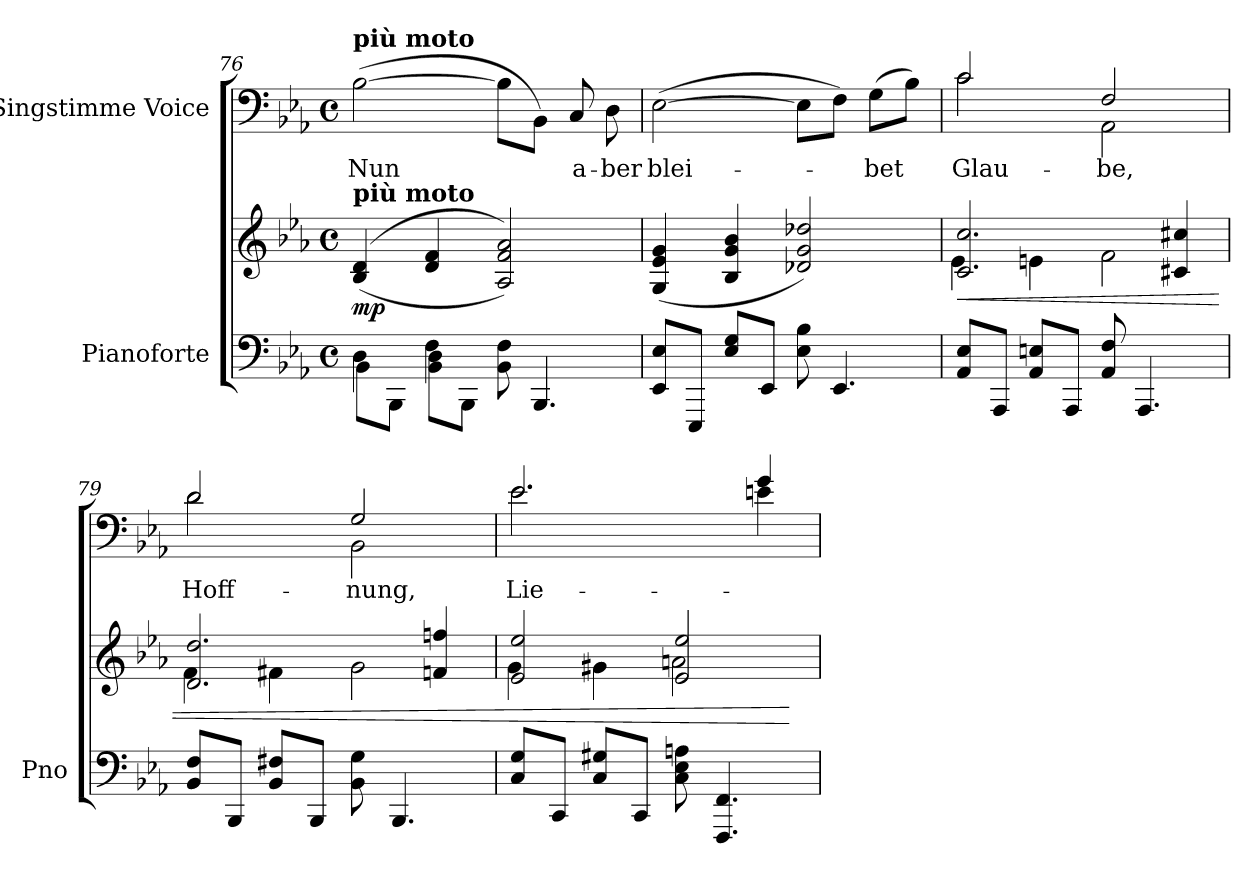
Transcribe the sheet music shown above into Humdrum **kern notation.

**kern	**kern	**dynam	**kern	**text
*part2	*part2	*part2	*part1	*part1
*staff3	*staff2	*staff2/3	*staff1	*staff1
*I"Pianoforte	*	*	*I"Singstimme Voice	*
*I'Pno	*	*	*	*
*clefF4	*clefG2	*	*clefF4	*
*k[b-e-a-]	*k[b-e-a-]	*	*k[b-e-a-]	*
*M4/4	*M4/4	*	*M4/4	*
*met(c)	*met(c)	*	*met(c)	*
=76	=76	=76	=76	=76
*^	*	*	*	*
!	!	!	!	!LO:TX:a:B:t=più moto	!
!	!	!LO:TX:a:B:t=più moto	!	!	!
!	!	!	!LO:DY:b	!	!
4D\	8BB-\L	(>(4B-/ 4d/	mp	([2B-\	Nun
.	8BBB-\J	.	.	.	.
4F\	8BB-\ 8D\L	4d/ 4f/	.	.	.
.	8BBB-\J	.	.	.	.
2ryy	8BB-\ 8F\	2A-/ 2f/ 2a-/))	.	8B-\L]	.
.	4.BBB-/	.	.	8BB-\J)	.
.	.	.	.	8C/	a-
.	.	.	.	8D\	-ber
*v	*v	*	*	*	*
=77	=77	=77	=77	=77
8EE-/ 8E-/L	(>4G/ 4e-/ 4g/	.	([2E-\	blei-
8EEE-/J	.	.	.	.
8E-/ 8G/L	4B-/ 4g/ 4b-/	.	.	.
8EE-/J	.	.	.	.
8E-\ 8B-\	2d-X/ 2g/ 2dd-X/)	.	8E-\L]	.
4.EE-/	.	.	8F\J)	.
.	.	.	(8G\L	-bet
.	.	.	8B-\J)	.
=78	=78	=78	=78	=78
!	!	!LO:HP:b	!	!
*	*^	*	*^	*
8AA-/ 8E-/L	2.c/ 2.cc/	4e-\	<	2c/	2c\	Glau-
8AAA-/J	.	.	.	.	.	.
8AA-/ 8En/L	.	4en\	.	.	.	.
8AAA-/J	.	.	.	.	.	.
8AA-/ 8F/	.	2f\	.	2F/	2AA-\	-be,
4.AAA-/	.	.	.	.	.	.
.	4c#X/ 4cc#X/	.	.	.	.	.
=79	=79	=79	=79	=79	=79	=79
8BB-/ 8F/L	2.d/ 2.dd/	4f\	.	2d/	2d\	Hoff-
8BBB-/J	.	.	.	.	.	.
8BB-/ 8F#X/L	.	4f#X\	.	.	.	.
8BBB-/J	.	.	.	.	.	.
8BB-\ 8G\	.	2g\	.	2G/	2BB-\	-nung,
4.BBB-/	.	.	.	.	.	.
.	4fn/ 4ffn/	.	.	.	.	.
=80	=80	=80	=80	=80	=80	=80
8C/ 8G/L	2e-/ 2ee-/	4g\	.	2.e-/	2.e-\	Lie-
8CC/J	.	.	.	.	.	.
8C/ 8G#X/L	.	4g#X\	.	.	.	.
8CC/J	.	.	.	.	.	.
8C\ 8E-\ 8An\	2e-/ 2ee-/	2an\	.	.	.	.
4.FFF/ 4.FF/	.	.	.	.	.	.
.	.	.	.	4g/	4en\	.
*	*v	*v	*	*	*	*
*	*	*	*v	*v	*
.	.	[	.	.
=	=	=	=	=
*-	*-	*-	*-	*-
